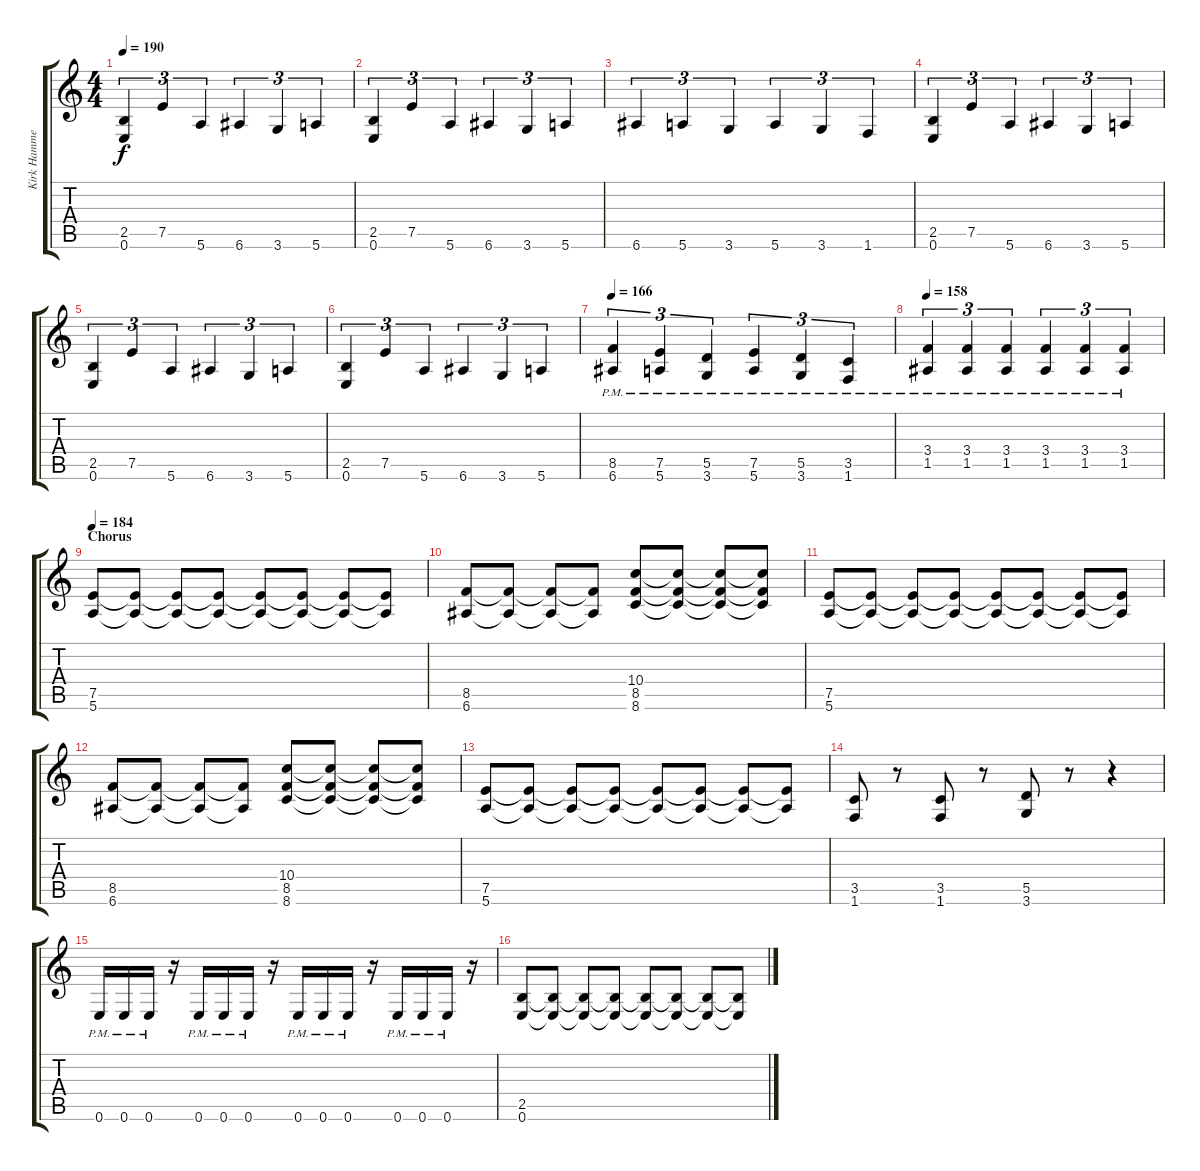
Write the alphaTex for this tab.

\track ("Kirk Hammett" "Kirk Hamme") {instrument distortionguitar}
\staff {score tabs}
\tuning (E4 B3 G3 D3 A2 E2) {hide}
\ts (4 4)
\tempo 190
\clef g2
\ks c
(2.5 0.6).4{tu (3 2) dy f} 7.5.4{tu (3 2)} 5.6.4{tu (3 2)} 6.6.4{tu (3 2)} 3.6.4{tu (3 2)} 5.6.4{tu (3 2)} |
(2.5 0.6).4{tu (3 2)} 7.5.4{tu (3 2)} 5.6.4{tu (3 2)} 6.6.4{tu (3 2)} 3.6.4{tu (3 2)} 5.6.4{tu (3 2)} |
6.6.4{tu (3 2)} 5.6.4{tu (3 2)} 3.6.4{tu (3 2)} 5.6.4{tu (3 2)} 3.6.4{tu (3 2)} 1.6.4{tu (3 2)} |
(2.5 0.6).4{tu (3 2)} 7.5.4{tu (3 2)} 5.6.4{tu (3 2)} 6.6.4{tu (3 2)} 3.6.4{tu (3 2)} 5.6.4{tu (3 2)} |
(2.5 0.6).4{tu (3 2)} 7.5.4{tu (3 2)} 5.6.4{tu (3 2)} 6.6.4{tu (3 2)} 3.6.4{tu (3 2)} 5.6.4{tu (3 2)} |
(2.5 0.6).4{tu (3 2)} 7.5.4{tu (3 2)} 5.6.4{tu (3 2)} 6.6.4{tu (3 2)} 3.6.4{tu (3 2)} 5.6.4{tu (3 2)} |
\tempo 166
(8.5{pm} 6.6{pm}).4{tu (3 2)} (7.5{pm} 5.6{pm}).4{tu (3 2)} (5.5{pm} 3.6{pm}).4{tu (3 2)} (7.5{pm} 5.6{pm}).4{tu (3 2)} (5.5{pm} 3.6{pm}).4{tu (3 2)} (3.5{pm} 1.6{pm}).4{tu (3 2)} |
\tempo 158
(3.4{pm} 1.5{pm}).4{tu (3 2)} (3.4{pm} 1.5{pm}).4{tu (3 2)} (3.4{pm} 1.5{pm}).4{tu (3 2)} (3.4{pm} 1.5{pm}).4{tu (3 2)} (3.4{pm} 1.5{pm}).4{tu (3 2)} (3.4{pm} 1.5{pm}).4{tu (3 2)} |
\section ("" "Chorus")
\tempo 184
(7.5 5.6).8 (7.5{t} 5.6{t}).8 (7.5{t} 5.6{t}).8 (7.5{t} 5.6{t}).8 (7.5{t} 5.6{t}).8 (7.5{t} 5.6{t}).8 (7.5{t} 5.6{t}).8 (7.5{t} 5.6{t}).8 |
(8.5 6.6).8 (8.5{t} 6.6{t}).8 (8.5{t} 6.6{t}).8 (8.5{t} 6.6{t}).8 (10.4 8.5 8.6).8 (10.4{t} 8.5{t} 8.6{t}).8 (10.4{t} 8.5{t} 8.6{t}).8 (10.4{t} 8.5{t} 8.6{t}).8 |
(7.5 5.6).8 (7.5{t} 5.6{t}).8 (7.5{t} 5.6{t}).8 (7.5{t} 5.6{t}).8 (7.5{t} 5.6{t}).8 (7.5{t} 5.6{t}).8 (7.5{t} 5.6{t}).8 (7.5{t} 5.6{t}).8 |
(8.5 6.6).8 (8.5{t} 6.6{t}).8 (8.5{t} 6.6{t}).8 (8.5{t} 6.6{t}).8 (10.4 8.5 8.6).8 (10.4{t} 8.5{t} 8.6{t}).8 (10.4{t} 8.5{t} 8.6{t}).8 (10.4{t} 8.5{t} 8.6{t}).8 |
(7.5 5.6).8 (7.5{t} 5.6{t}).8 (7.5{t} 5.6{t}).8 (7.5{t} 5.6{t}).8 (7.5{t} 5.6{t}).8 (7.5{t} 5.6{t}).8 (7.5{t} 5.6{t}).8 (7.5{t} 5.6{t}).8 |
(3.5 1.6).8 r.8 (3.5 1.6).8 r.8 (5.5 3.6).8 r.8 r.4 |
0.6{pm}.16 0.6{pm}.16 0.6{pm}.16 r.16 0.6{pm}.16 0.6{pm}.16 0.6{pm}.16 r.16 0.6{pm}.16 0.6{pm}.16 0.6{pm}.16 r.16 0.6{pm}.16 0.6{pm}.16 0.6{pm}.16 r.16 |
(2.5 0.6).8 (2.5{t} 0.6{t}).8 (2.5{t} 0.6{t}).8 (2.5{t} 0.6{t}).8 (2.5{t} 0.6{t}).8 (2.5{t} 0.6{t}).8 (2.5{t} 0.6{t}).8 (2.5{t} 0.6{t}).8
